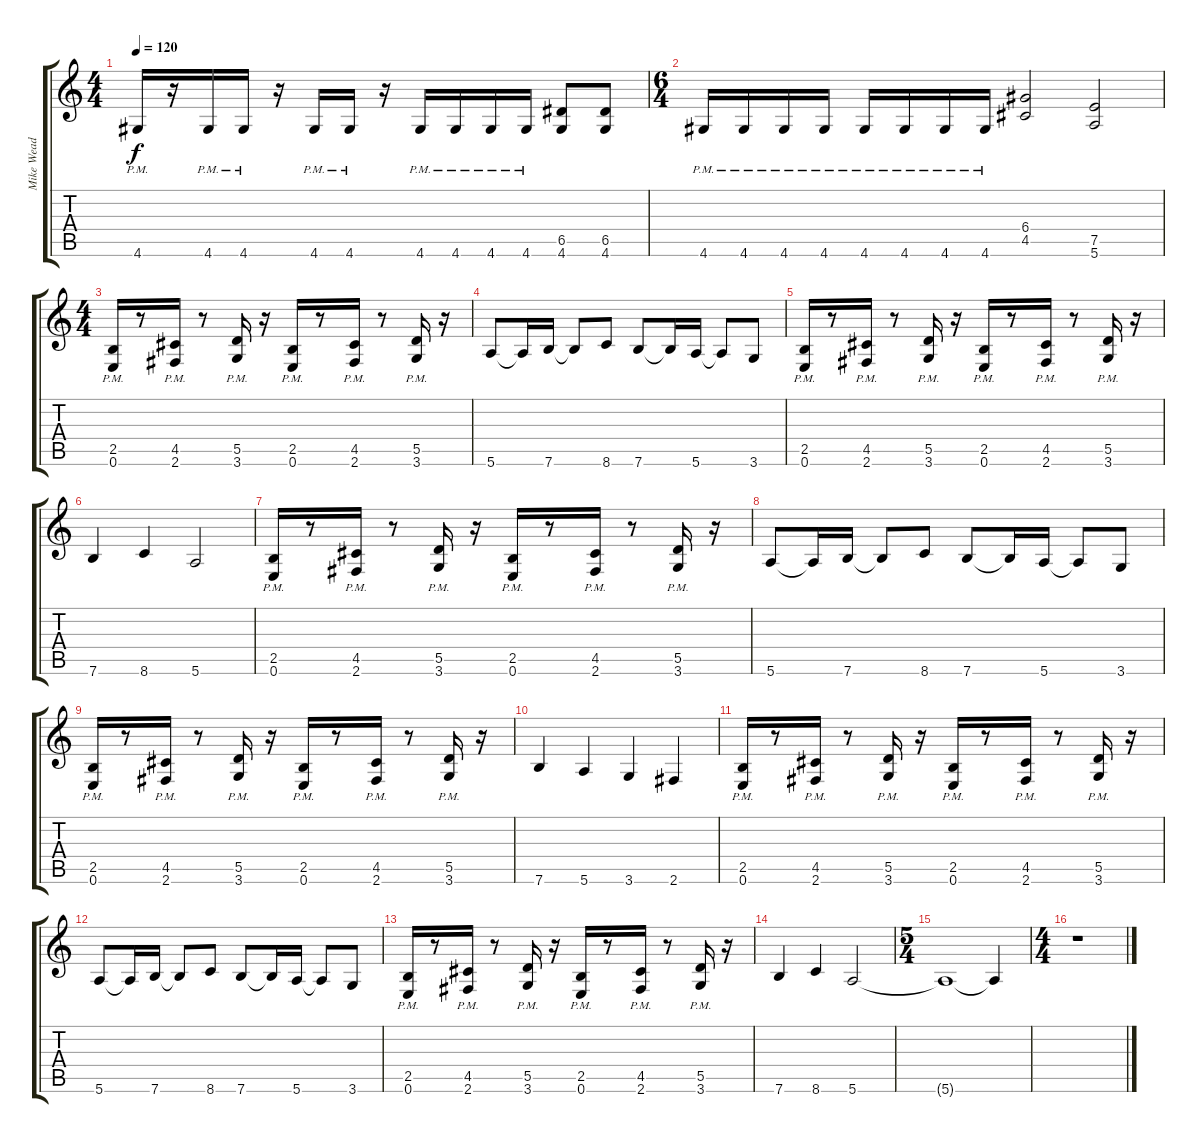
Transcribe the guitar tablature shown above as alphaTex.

\track ("Mike Wead" "Mike Wead") {instrument distortionguitar}
\staff {score tabs}
\tuning (E4 B3 G3 D3 A2 E2) {hide}
\ts (4 4)
\tempo 120
\clef g2
\ks c
4.6{pm}.16{dy f} r.16 4.6{pm}.16 4.6{pm}.16 r.16 4.6{pm}.16 4.6{pm}.16 r.16 4.6{pm}.16 4.6{pm}.16 4.6{pm}.16 4.6{pm}.16 (6.5 4.6).8 (6.5 4.6).8 |
\ts (6 4)
4.6{pm}.16 4.6{pm}.16 4.6{pm}.16 4.6{pm}.16 4.6{pm}.16 4.6{pm}.16 4.6{pm}.16 4.6{pm}.16 (6.4 4.5).2 (7.5 5.6).2 |
\ts (4 4)
(2.5{pm} 0.6{pm}).16 r.8 (4.5{pm} 2.6{pm}).16 r.8 (5.5{pm} 3.6{pm}).16 r.16 (2.5{pm} 0.6{pm}).16 r.8 (4.5{pm} 2.6{pm}).16 r.8 (5.5{pm} 3.6{pm}).16 r.16 |
5.6.8 5.6{t}.16 7.6.16 7.6{t}.8 8.6.8 7.6.8 7.6{t}.16 5.6.16 5.6{t}.8 3.6.8 |
(2.5{pm} 0.6{pm}).16 r.8 (4.5{pm} 2.6{pm}).16 r.8 (5.5{pm} 3.6{pm}).16 r.16 (2.5{pm} 0.6{pm}).16 r.8 (4.5{pm} 2.6{pm}).16 r.8 (5.5{pm} 3.6{pm}).16 r.16 |
7.6.4 8.6.4 5.6.2 |
(2.5{pm} 0.6{pm}).16 r.8 (4.5{pm} 2.6{pm}).16 r.8 (5.5{pm} 3.6{pm}).16 r.16 (2.5{pm} 0.6{pm}).16 r.8 (4.5{pm} 2.6{pm}).16 r.8 (5.5{pm} 3.6{pm}).16 r.16 |
5.6.8 5.6{t}.16 7.6.16 7.6{t}.8 8.6.8 7.6.8 7.6{t}.16 5.6.16 5.6{t}.8 3.6.8 |
(2.5{pm} 0.6{pm}).16 r.8 (4.5{pm} 2.6{pm}).16 r.8 (5.5{pm} 3.6{pm}).16 r.16 (2.5{pm} 0.6{pm}).16 r.8 (4.5{pm} 2.6{pm}).16 r.8 (5.5{pm} 3.6{pm}).16 r.16 |
7.6.4 5.6.4 3.6.4 2.6.4 |
(2.5{pm} 0.6{pm}).16 r.8 (4.5{pm} 2.6{pm}).16 r.8 (5.5{pm} 3.6{pm}).16 r.16 (2.5{pm} 0.6{pm}).16 r.8 (4.5{pm} 2.6{pm}).16 r.8 (5.5{pm} 3.6{pm}).16 r.16 |
5.6.8 5.6{t}.16 7.6.16 7.6{t}.8 8.6.8 7.6.8 7.6{t}.16 5.6.16 5.6{t}.8 3.6.8 |
(2.5{pm} 0.6{pm}).16 r.8 (4.5{pm} 2.6{pm}).16 r.8 (5.5{pm} 3.6{pm}).16 r.16 (2.5{pm} 0.6{pm}).16 r.8 (4.5{pm} 2.6{pm}).16 r.8 (5.5{pm} 3.6{pm}).16 r.16 |
7.6.4 8.6.4 5.6.2 |
\ts (5 4)
5.6{t}.1 5.6{t}.4 |
\ts (4 4)
r.1
